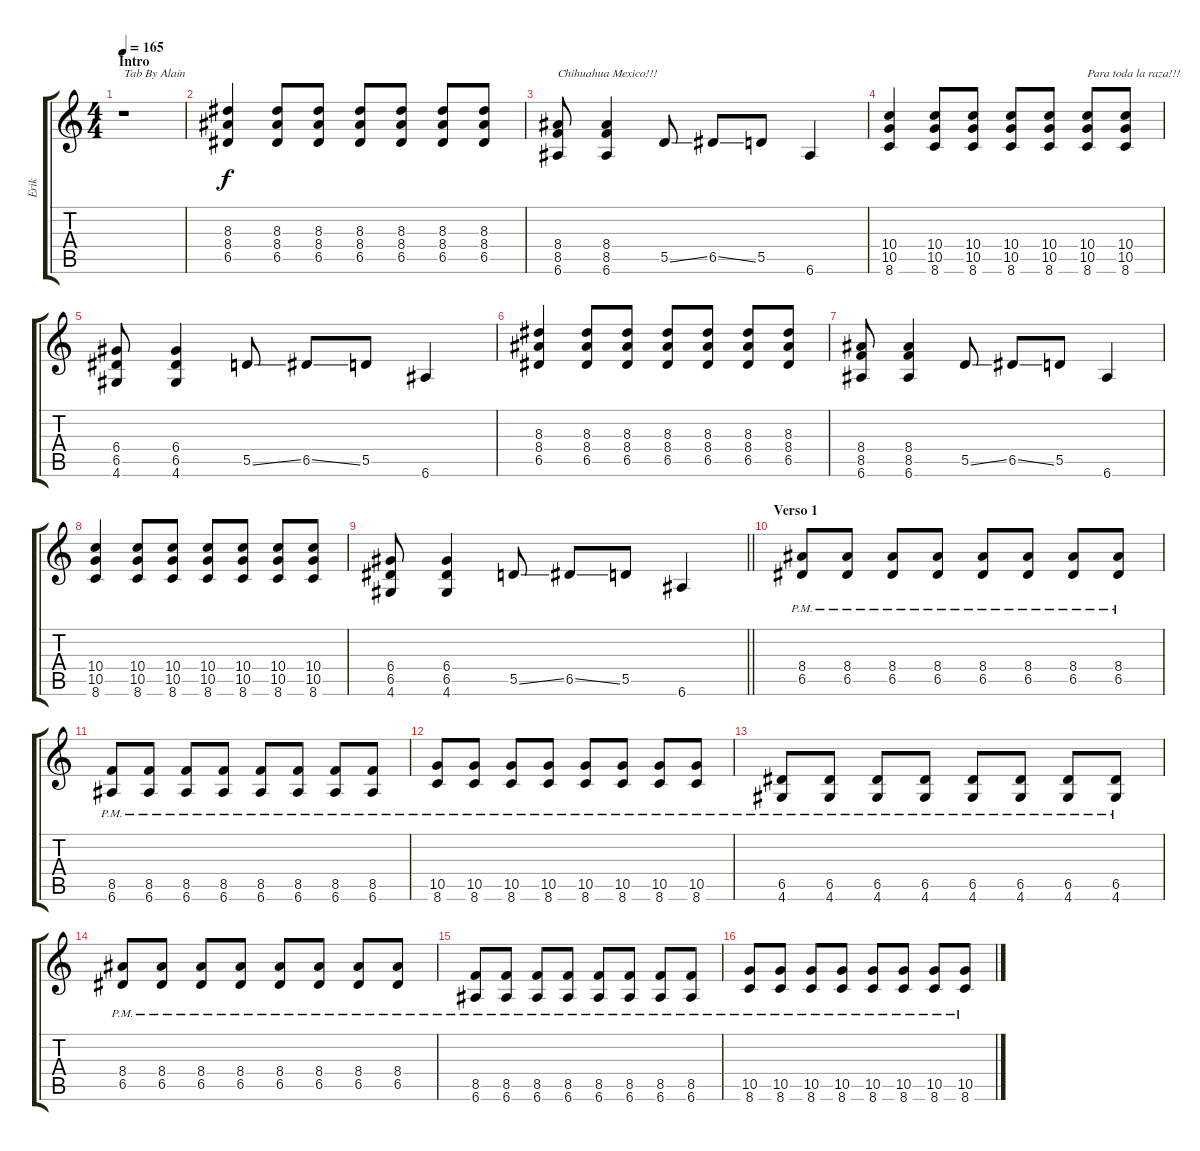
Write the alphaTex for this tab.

\track ("Erik" "Erik") {instrument distortionguitar}
\staff {score tabs}
\tuning (E4 B3 G3 D3 A2 E2) {hide}
\ts (4 4)
\section ("" "Intro")
\tempo 165
\clef g2
\ks c
r.1{txt "Tab By Alain" dy f instrument distortionguitar} |
(8.3 8.4 6.5).4 (8.3 8.4 6.5).8 (8.3 8.4 6.5).8 (8.3 8.4 6.5).8 (8.3 8.4 6.5).8 (8.3 8.4 6.5).8 (8.3 8.4 6.5).8 |
(8.4 8.5 6.6).8{txt "Chihuahua Mexico!!!"} (8.4 8.5 6.6).4 5.5{ss}.8 6.5{ss}.8 5.5.8 6.6.4 |
(10.4 10.5 8.6).4 (10.4 10.5 8.6).8 (10.4 10.5 8.6).8 (10.4 10.5 8.6).8 (10.4 10.5 8.6).8 (10.4 10.5 8.6).8{txt "Para toda la raza!!!"} (10.4 10.5 8.6).8 |
(6.4 6.5 4.6).8 (6.4 6.5 4.6).4 5.5{ss}.8 6.5{ss}.8 5.5.8 6.6.4 |
(8.3 8.4 6.5).4 (8.3 8.4 6.5).8 (8.3 8.4 6.5).8 (8.3 8.4 6.5).8 (8.3 8.4 6.5).8 (8.3 8.4 6.5).8 (8.3 8.4 6.5).8 |
(8.4 8.5 6.6).8 (8.4 8.5 6.6).4 5.5{ss}.8 6.5{ss}.8 5.5.8 6.6.4 |
(10.4 10.5 8.6).4 (10.4 10.5 8.6).8 (10.4 10.5 8.6).8 (10.4 10.5 8.6).8 (10.4 10.5 8.6).8 (10.4 10.5 8.6).8 (10.4 10.5 8.6).8 |
\barLineRight lightlight
(6.4 6.5 4.6).8 (6.4 6.5 4.6).4 5.5{ss}.8 6.5{ss}.8 5.5.8 6.6.4 |
\section ("" "Verso 1")
(8.4{pm} 6.5{pm}).8 (8.4{pm} 6.5{pm}).8 (8.4{pm} 6.5{pm}).8 (8.4{pm} 6.5{pm}).8 (8.4{pm} 6.5{pm}).8 (8.4{pm} 6.5{pm}).8 (8.4{pm} 6.5{pm}).8 (8.4{pm} 6.5{pm}).8 |
(8.5{pm} 6.6{pm}).8 (8.5{pm} 6.6{pm}).8 (8.5{pm} 6.6{pm}).8 (8.5{pm} 6.6{pm}).8 (8.5{pm} 6.6{pm}).8 (8.5{pm} 6.6{pm}).8 (8.5{pm} 6.6{pm}).8 (8.5{pm} 6.6{pm}).8 |
(10.5{pm} 8.6{pm}).8 (10.5{pm} 8.6{pm}).8 (10.5{pm} 8.6{pm}).8 (10.5{pm} 8.6{pm}).8 (10.5{pm} 8.6{pm}).8 (10.5{pm} 8.6{pm}).8 (10.5{pm} 8.6{pm}).8 (10.5{pm} 8.6{pm}).8 |
(6.5{pm} 4.6{pm}).8 (6.5{pm} 4.6{pm}).8 (6.5{pm} 4.6{pm}).8 (6.5{pm} 4.6{pm}).8 (6.5{pm} 4.6{pm}).8 (6.5{pm} 4.6{pm}).8 (6.5{pm} 4.6{pm}).8 (6.5{pm} 4.6{pm}).8 |
(8.4{pm} 6.5{pm}).8 (8.4{pm} 6.5{pm}).8 (8.4{pm} 6.5{pm}).8 (8.4{pm} 6.5{pm}).8 (8.4{pm} 6.5{pm}).8 (8.4{pm} 6.5{pm}).8 (8.4{pm} 6.5{pm}).8 (8.4{pm} 6.5{pm}).8 |
(8.5{pm} 6.6{pm}).8 (8.5{pm} 6.6{pm}).8 (8.5{pm} 6.6{pm}).8 (8.5{pm} 6.6{pm}).8 (8.5{pm} 6.6{pm}).8 (8.5{pm} 6.6{pm}).8 (8.5{pm} 6.6{pm}).8 (8.5{pm} 6.6{pm}).8 |
(10.5{pm} 8.6{pm}).8 (10.5{pm} 8.6{pm}).8 (10.5{pm} 8.6{pm}).8 (10.5{pm} 8.6{pm}).8 (10.5{pm} 8.6{pm}).8 (10.5{pm} 8.6{pm}).8 (10.5{pm} 8.6{pm}).8 (10.5{pm} 8.6{pm}).8
